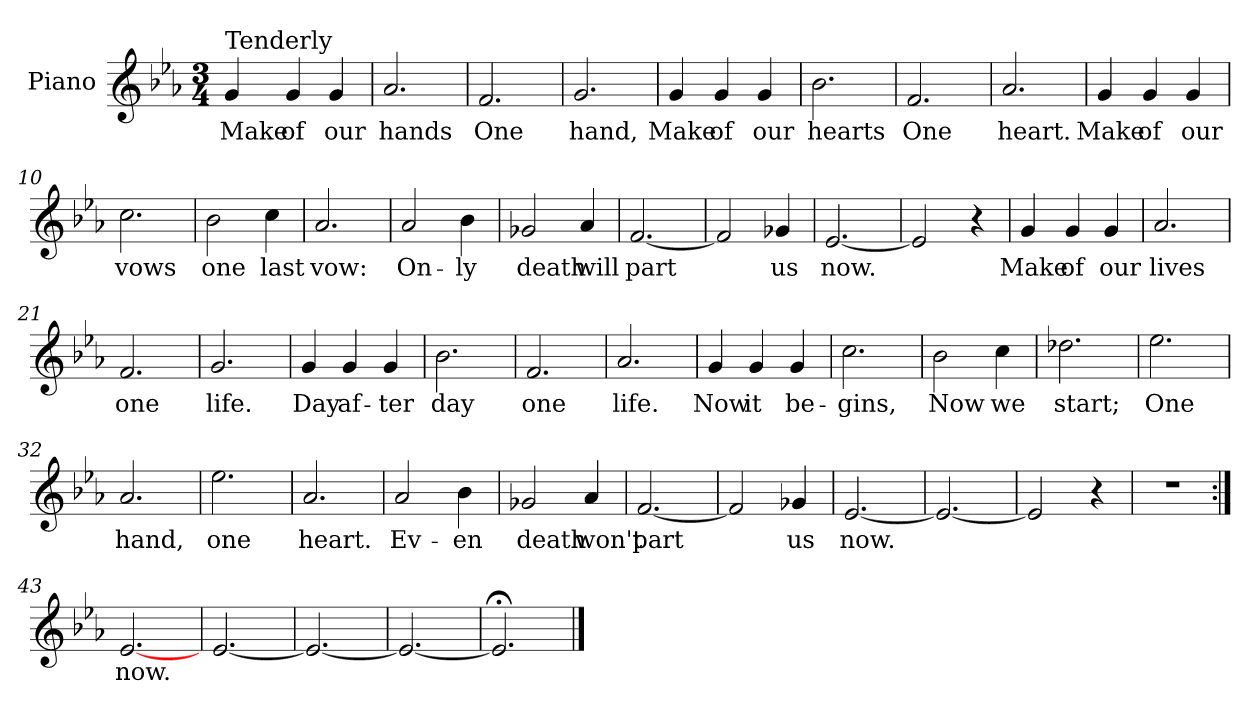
**kern	**text
*part1	*part1
*staff1	*staff1
*I"Piano	*
*I'Pno.	*
*clefG2	*
*k[b-e-a-]	*
*E-:	*
*M3/4	*
=1	=1
!LO:TX:a:t=Tenderly	!
4g/	Make
4g/	of
4g/	our
=2	=2
2.a-/	hands
=3	=3
2.f/	One
=4	=4
2.g/	hand,
=5	=5
4g/	Make
4g/	of
4g/	our
=6	=6
2.b-\	hearts
!!LO:LB:g=z
=7	=7
2.f/	One
=8	=8
2.a-/	heart.
=9	=9
4g/	Make
4g/	of
4g/	our
=10	=10
2.cc\	vows
=11	=11
2b-\	one
4cc\	last
=12	=12
2.a-/	vow:
!!LO:LB:g=z
=13	=13
2a-/	On-
4b-\	-ly
=14	=14
2g-X/	death
4a-/	will
=15	=15
[2.f/	part
=16	=16
2f/]	.
4g-X/	us
=17	=17
[2.e-/	now.
=18	=18
2e-/]	.
4r	.
!!LO:LB:g=z
=19	=19
4g/	Make
4g/	of
4g/	our
=20	=20
2.a-/	lives
=21	=21
2.f/	one
=22	=22
2.g/	life.
=23	=23
4g/	Day
4g/	af-
4g/	-ter
=24	=24
2.b-\	day
=25	=25
2.f/	one
!!LO:LB:g=z
=26	=26
2.a-/	life.
=27	=27
4g/	Now
4g/	it
4g/	be-
=28	=28
2.cc\	-gins,
=29	=29
2b-\	Now
4cc\	we
=30	=30
2.dd-X\	start;
=31	=31
2.ee-\	One
!!LO:LB:g=z
=32	=32
2.a-/	hand,
=33	=33
2.ee-\	one
=34	=34
2.a-/	heart.
=35	=35
2a-/	Ev-
4b-\	-en
=36	=36
2g-X/	death
4a-/	won't
=37	=37
[2.f/	part
=38	=38
2f/]	.
4g-X/	us
!!LO:LB:g=z
=39	=39
[2.e-/	now.
=40	=40
2.e-/_	.
=41	=41
2e-/]	.
4r	.
=42	=42
2.r	.
=43:|!	=43:|!
[2.e-/	now.
=44	=44
[2.e-/	.
=45	=45
2.e-/_	.
=46	=46
2.e-/_	.
=47	=47
2.e-;</]	.
==	==
*-	*-
